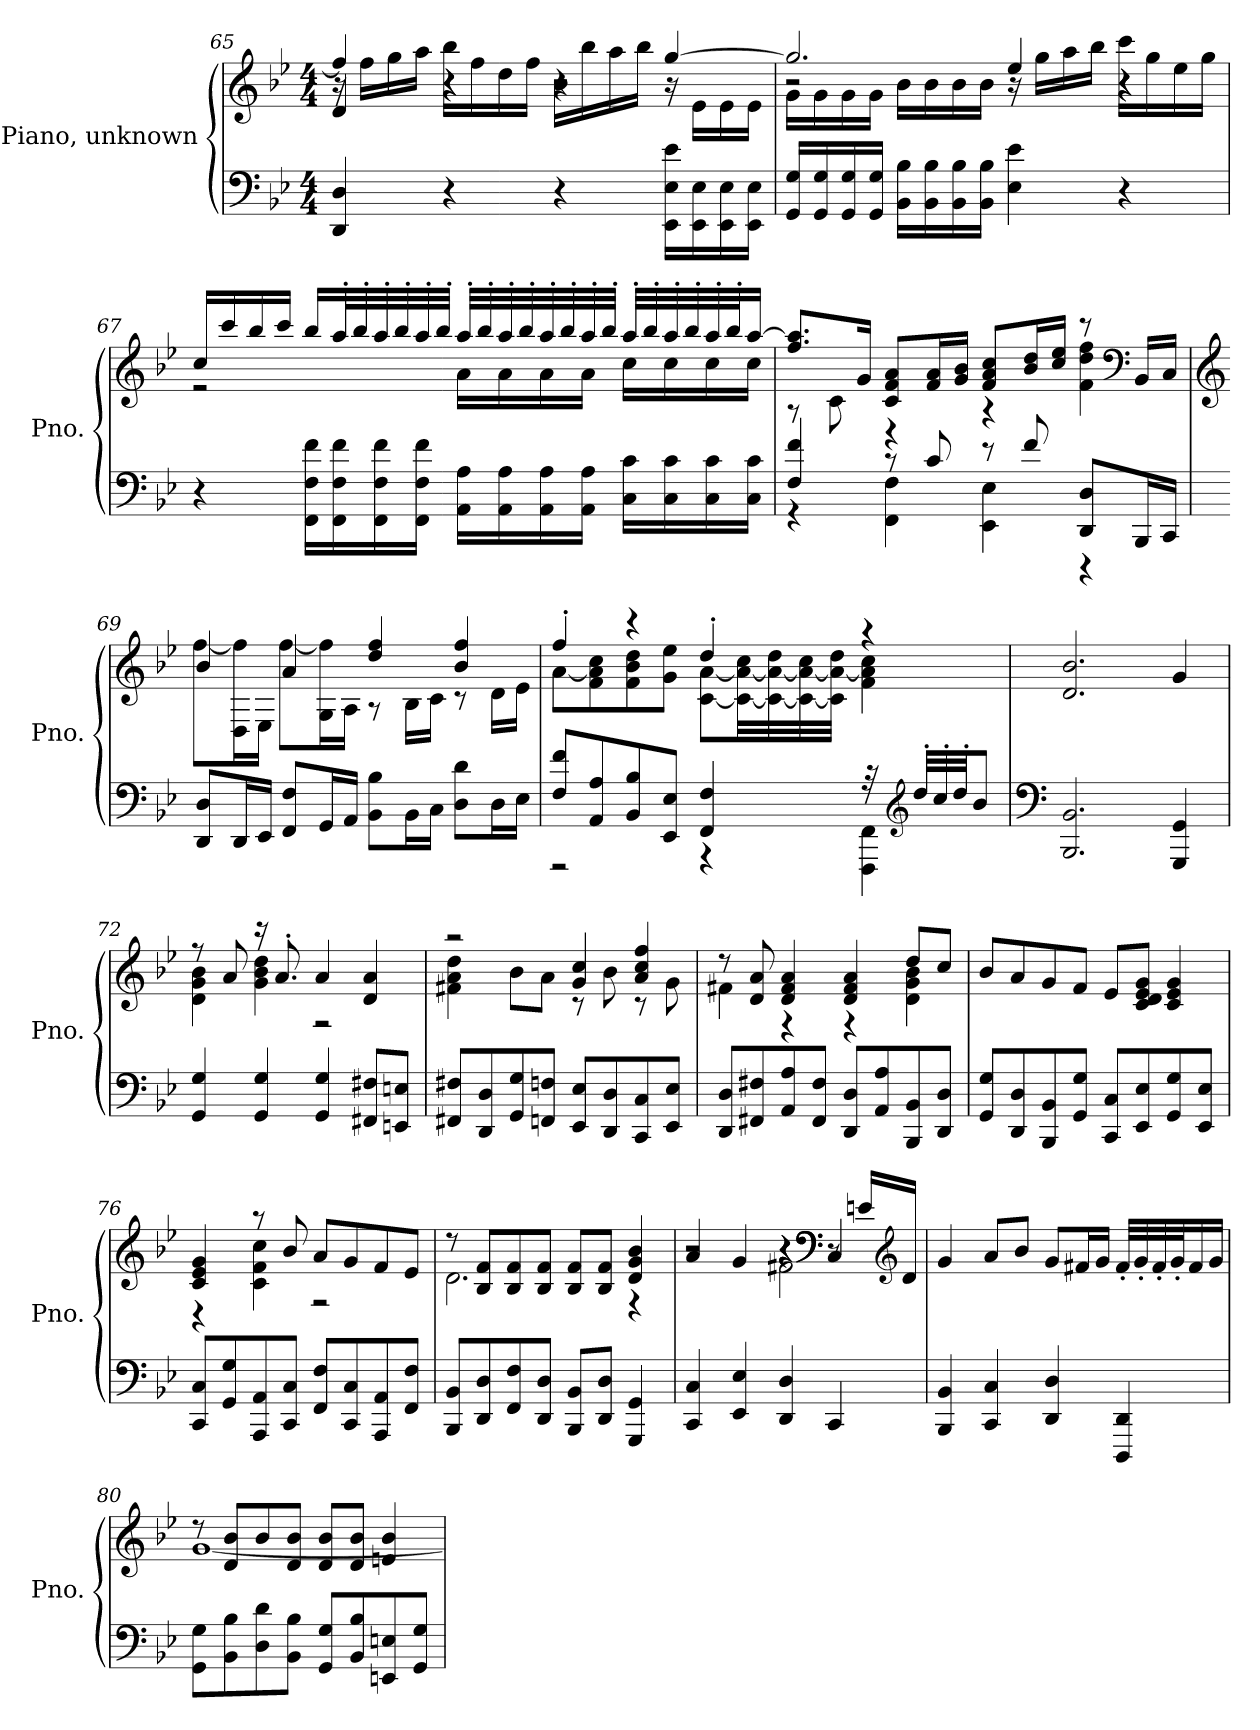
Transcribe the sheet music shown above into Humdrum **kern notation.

**kern	**kern
*part1	*part1
*staff2	*staff1
*I"Piano, unknown	*
*I'Pno.	*
*clefF4	*clefG2
*k[b-e-]	*k[b-e-]
*M4/4	*M4/4
=65	=65
*	*^
*	*	*^
4DD/ 4D/	4ff/]	16r	4d/
.	.	16ff\LL	.
.	.	16gg\	.
.	.	16aa\JJ	.
4r	4r	16bb-\LL	4r
.	.	16ff\	.
.	.	16dd\	.
.	.	16ff\JJ	.
4r	4r	16b-\LL	2r
.	.	16bb-\	.
.	.	16aa\	.
.	.	16bb-\JJ	.
16EE-\ 16E-\ 16e-\LL	[4gg/	16r	.
16EE-\ 16E-\	.	16e-\LL	.
16EE-\ 16E-\	.	16e-\	.
16EE-\ 16E-\JJ	.	16e-\JJ	.
!!LO:LB:g=z	!!	!!
=66	=66	=66	=66
16GG/ 16G/LL	2.gg/]	16g\LL	2r
16GG/ 16G/	.	16g\	.
16GG/ 16G/	.	16g\	.
16GG/ 16G/JJ	.	16g\JJ	.
16BB-\ 16B-\LL	.	16b-\LL	.
16BB-\ 16B-\	.	16b-\	.
16BB-\ 16B-\	.	16b-\	.
16BB-\ 16B-\JJ	.	16b-\JJ	.
4E-\ 4e-\	.	16r	4ee-/
.	.	16gg\LL	.
.	.	16aa\	.
.	.	16bb-\JJ	.
4r	4r	16ccc\LL	4r
.	.	16gg\	.
.	.	16ee-\	.
.	.	16gg\JJ	.
*	*	*v	*v
!!LO:LB:g=z
=67	=67	=67
4r	16cc/LL	2r
.	16ccc/	.
.	16bb-/	.
.	16ccc/JJ	.
16FF\ 16F\ 16f\LL	16bb-/LL	.
16FF\ 16F\ 16f\	32aa'/L	.
.	32bb-'/	.
16FF\ 16F\ 16f\	32aa'/	.
.	32bb-'/	.
16FF\ 16F\ 16f\JJ	32aa'/	.
.	32bb-'/JJJ	.
16AA\ 16A\LL	32aa'/LLL	16a\LL
.	32bb-'/	.
16AA\ 16A\	32aa'/	16a\
.	32bb-'/	.
16AA\ 16A\	32aa'/	16a\
.	32bb-'/	.
16AA\ 16A\JJ	32aa'/	16a\JJ
.	32bb-'/JJJ	.
16C\ 16c\LL	32aa'/LLL	16cc\LL
.	32bb-'/	.
16C\ 16c\	32aa'/	16cc\
.	32bb-'/	.
16C\ 16c\	32aa'/	16cc\
.	32bb-'/J	.
16C\ 16c\JJ	[16aa/JJ	16cc\JJ
!!LO:LB:g=z	!!
=68	=68	=68
*^	*	*
4F/ 4f/	4r	8.ff/ 8.aa/]L	8r
.	.	.	8c\
.	.	16g/Jk	.
8r	4FF\ 4F\	8c/ 8f/ 8a/L	4r
8c/	.	16f/ 16a/L	.
.	.	16g/ 16b-/JJ	.
8r	4EE-\ 4E-\	8f/ 8a/ 8cc/L	4r
8f/	.	16b-/ 16dd/L	.
.	.	16cc/ 16ee-/JJ	.
8DD/ 8D/L	4r	8r	4f\ 4dd\ 4ff\
*	*	*clefF4	*
16BBB-/L	.	16BB-/LL	.
16CC/JJ	.	16C/JJ	.
*v	*v	*	*
=69	=69	=69
*	*clefG2	*
8DD/ 8D/L	4b-/	[8ff\L
16DD/L	.	16D\ 16ff\]L
16EE-/JJ	.	16E-\JJ
8FF/ 8F/L	4a/	[8ff\L
16GG/L	.	16G\ 16ff\]L
16AA/JJ	.	16A\JJ
8BB-\ 8B-\L	4dd/ 4ff/	8r
16BB-\L	.	16B-\LL
16C\JJ	.	16c\JJ
8D\ 8d\L	4b-/ 4ff/	8r
16D\L	.	16d\LL
16E-\JJ	.	16e-\JJ
!!LO:LB:g=z	!!
=70	=70	=70
*^	*	*
8F/ 8f/L	2r	4ff'/	[8a\L
8AA/ 8A/	.	.	8f\ 8a\] 8cc\
8BB-/ 8B-/	.	4r	8f\ 8b-\ 8dd\
8EE-/ 8E-/J	.	.	8g\ 8ee-\J
4FF/ 4F/	4r	4dd'/	[8c\ [8a\L
.	.	.	32c\_ 32a\_ 32cc\LL
.	.	.	32c\_ 32a\_ 32dd\
.	.	.	32c\_ 32a\_ 32cc\
.	.	.	32c\] 32a\_ 32dd\JJJ
32r	4FFF\ 4FF\	4r	4f\ 4a\] 4cc\
*clefG2	*	*	*
32dd'/LLL	.	.	.
32cc'/	.	.	.
32dd'/JJ	.	.	.
8b-/J	.	.	.
*v	*v	*	*
*	*v	*v
=71	=71
*clefF4	*
2.BBB-/ 2.BB-/	2.d/ 2.b-/
4GGG/ 4GG/	4g/
=72	=72
*	*^
4GG/ 4G/	8r	4d\ 4g\ 4b-\
.	8a/	.
4GG/ 4G/	16r	4g\ 4b-\ 4dd\
.	8.a'/	.
4GG/ 4G/	4a/	2r
8FF#X/ 8F#X/L	4d/ 4a/	.
8EEn/ 8En/J	.	.
!!LO:PB:g=z	!!
=73	=73	=73
8FF#X/ 8F#X/L	2r	4f#X\ 4a\ 4dd\
8DD/ 8D/	.	.
8GG/ 8G/	.	8b-\L
8FFn/ 8Fn/J	.	8a\J
8EE-/ 8E-/L	4g/ 4cc/	8r
8DD/ 8D/	.	8b-\
8CC/ 8C/	4a/ 4cc/ 4ff/	8r
8EE-/ 8E-/J	.	8g\
=74	=74	=74
8DD/ 8D/L	8r	4f#X\
8FF#X/ 8F#X/	8d/ 8a/	.
8AA/ 8A/	4d/ 4f#/ 4a/	4r
8FF#/ 8F#/J	.	.
8DD/ 8D/L	4d/ 4f#/ 4a/	4r
8AA/ 8A/	.	.
8BBB-/ 8BB-/	8dd/L	4d\ 4g\ 4b-\
8DD/ 8D/J	8cc/J	.
*	*v	*v
=75	=75
8GG/ 8G/L	8b-/L
8DD/ 8D/	8a/
8BBB-/ 8BB-/	8g/
8GG/ 8G/J	8f/J
8CC/ 8C/L	8e-/L
8EE-/ 8E-/	8c/ 8d/ 8e-/ 8g/J
8GG/ 8G/	4c/ 4e-/ 4g/
8EE-/ 8E-/J	.
=76	=76
*	*^
8CC/ 8C/L	4c/ 4e-/ 4g/	4r
8GG/ 8G/	.	.
8AAA/ 8AA/	8r	4c\ 4f\ 4cc\
8CC/ 8C/J	8b-/	.
8FF/ 8F/L	8a/L	2r
8CC/ 8C/	8g/	.
8AAA/ 8AA/	8f/	.
8FF/ 8F/J	8e-/J	.
!!LO:LB:g=z	!!
=77	=77	=77
8BBB-/ 8BB-/L	8r	2.d\
8DD/ 8D/	8B-/ 8f/L	.
8FF/ 8F/	8B-/ 8f/	.
8DD/ 8D/J	8B-/ 8f/J	.
8BBB-/ 8BB-/L	8B-/ 8f/L	.
8DD/ 8D/J	8B-/ 8f/J	.
4GGG/ 4GG/	4d/ 4g/ 4b-/	4r
=78	=78	=78
*	*	*^
4CC/ 4C/	4a/	2r	2r
4EE-/ 4E-/	4g/	.	.
4DD/ 4D/	4r	2f#X\	4r
*	*clefF4	*	*
4CC/	8r	.	4C/
.	16en/LL	.	.
*	*clefG2	*	*
.	16d/JJ	.	.
*	*v	*v	*v
=79	=79
4BBB-/ 4BB-/	4g/
4CC/ 4C/	8a/L
.	8b-/J
4DD/ 4D/	8g/L
.	16f#X/L
.	16g/JJ
4DDD/ 4DD/	32f#'/LLL
.	32g'/
.	32f#'/
.	32g'/J
.	16f#/
.	16g/JJ
=80	=80
*	*^
8GG\ 8G\L	8r	[1g
8BB-\ 8B-\	8d/ 8b-/L	.
8D\ 8d\	8b-/	.
8BB-\ 8B-\J	8d/ 8b-/J	.
8GG/ 8G/L	8d/ 8b-/L	.
8BB-/ 8B-/	8d/ 8b-/J	.
8EEn/ 8En/	4en/ 4b-/	.
8GG/ 8G/J	.	.
*	*v	*v
=	=
*-	*-
